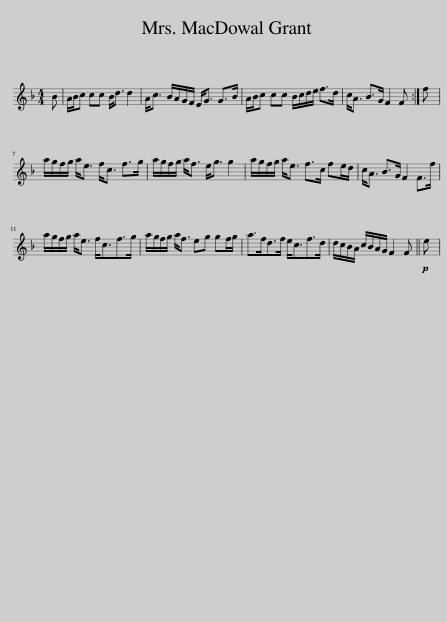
X:1
L:1/8
M:4/4
I:linebreak $
K:F
V:1 treble
V:1
 B | A/B/c cc B<d d2 | A<c B/A/G/F/ E<G G>B | A/B/c cc B/c/d/e/ f>d | c<A B>G F2 F :| %5
 f |$ a/g/f/g/ a<e f<c f>g | a/g/f/g/ a<f e<g g2 | a/g/f/g/ a<e f>c fe/d/ | c<A B>G F2 F>f |$ %10
 a/g/f/g/ a<e f<cf>g | a/g/f/g/ a<f eg gf/g/ | a>fd>f e<cf>d | d/c/B/A/ c/B/A/G/ F2 F ||!p! e | %15
